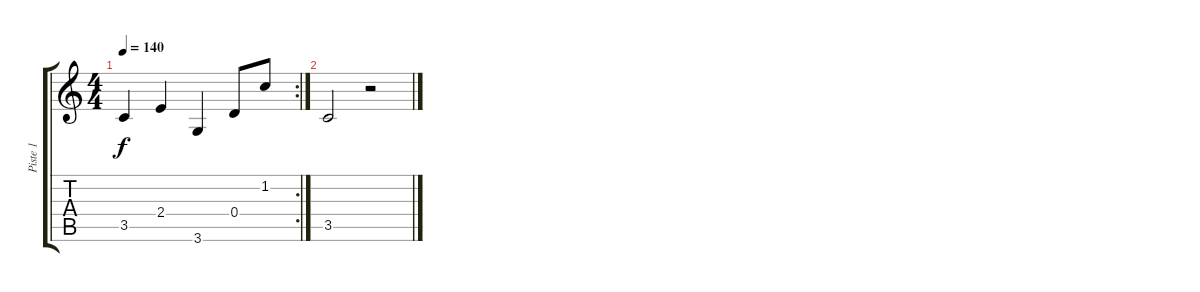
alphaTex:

\track ("Piste 1" "Piste 1") {instrument acousticguitarnylon}
\staff {score tabs}
\tuning (E4 B3 G3 D3 A2 E2) {hide}
\rc 2
\ts (4 4)
\tempo 140
\clef g2
\ks c
3.5.4{dy f} 2.4.4 3.6.4 0.4.8 1.2.8 |
3.5.2 r.2
